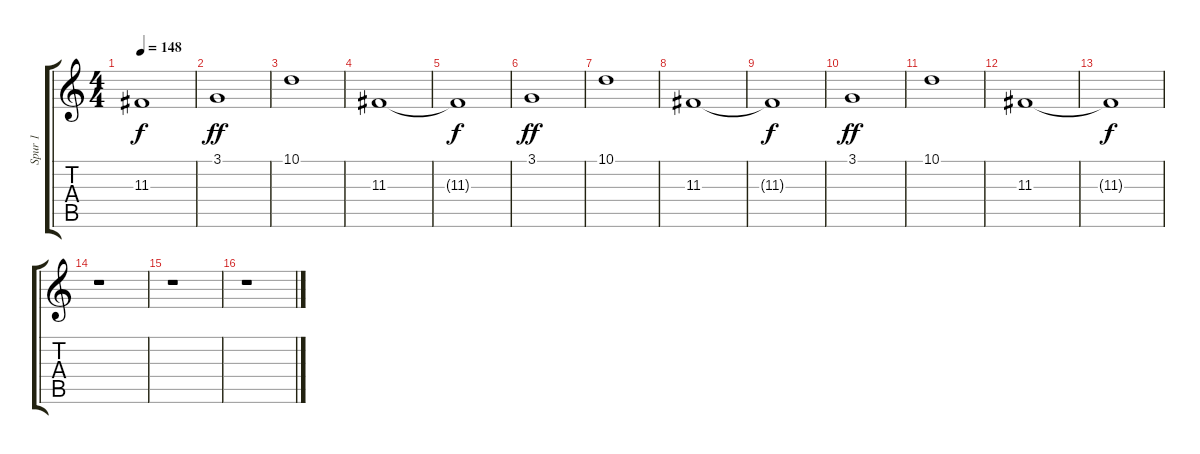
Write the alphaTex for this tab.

\track ("Spur 1" "Spur 1") {instrument pad1newage}
\staff {score tabs}
\tuning (E4 B3 G3 D3 A2 E2) {hide}
\ts (4 4)
\tempo 148
\clef g2
\ks c
11.3{t}.1{dy f} |
3.1.1{dy ff} |
10.1.1 |
11.3.1 |
11.3{t}.1{dy f} |
3.1.1{dy ff} |
10.1.1 |
11.3.1 |
11.3{t}.1{dy f} |
3.1.1{dy ff} |
10.1.1 |
11.3.1 |
11.3{t}.1{dy f} |
r.1 |
r.1 |
r.1
